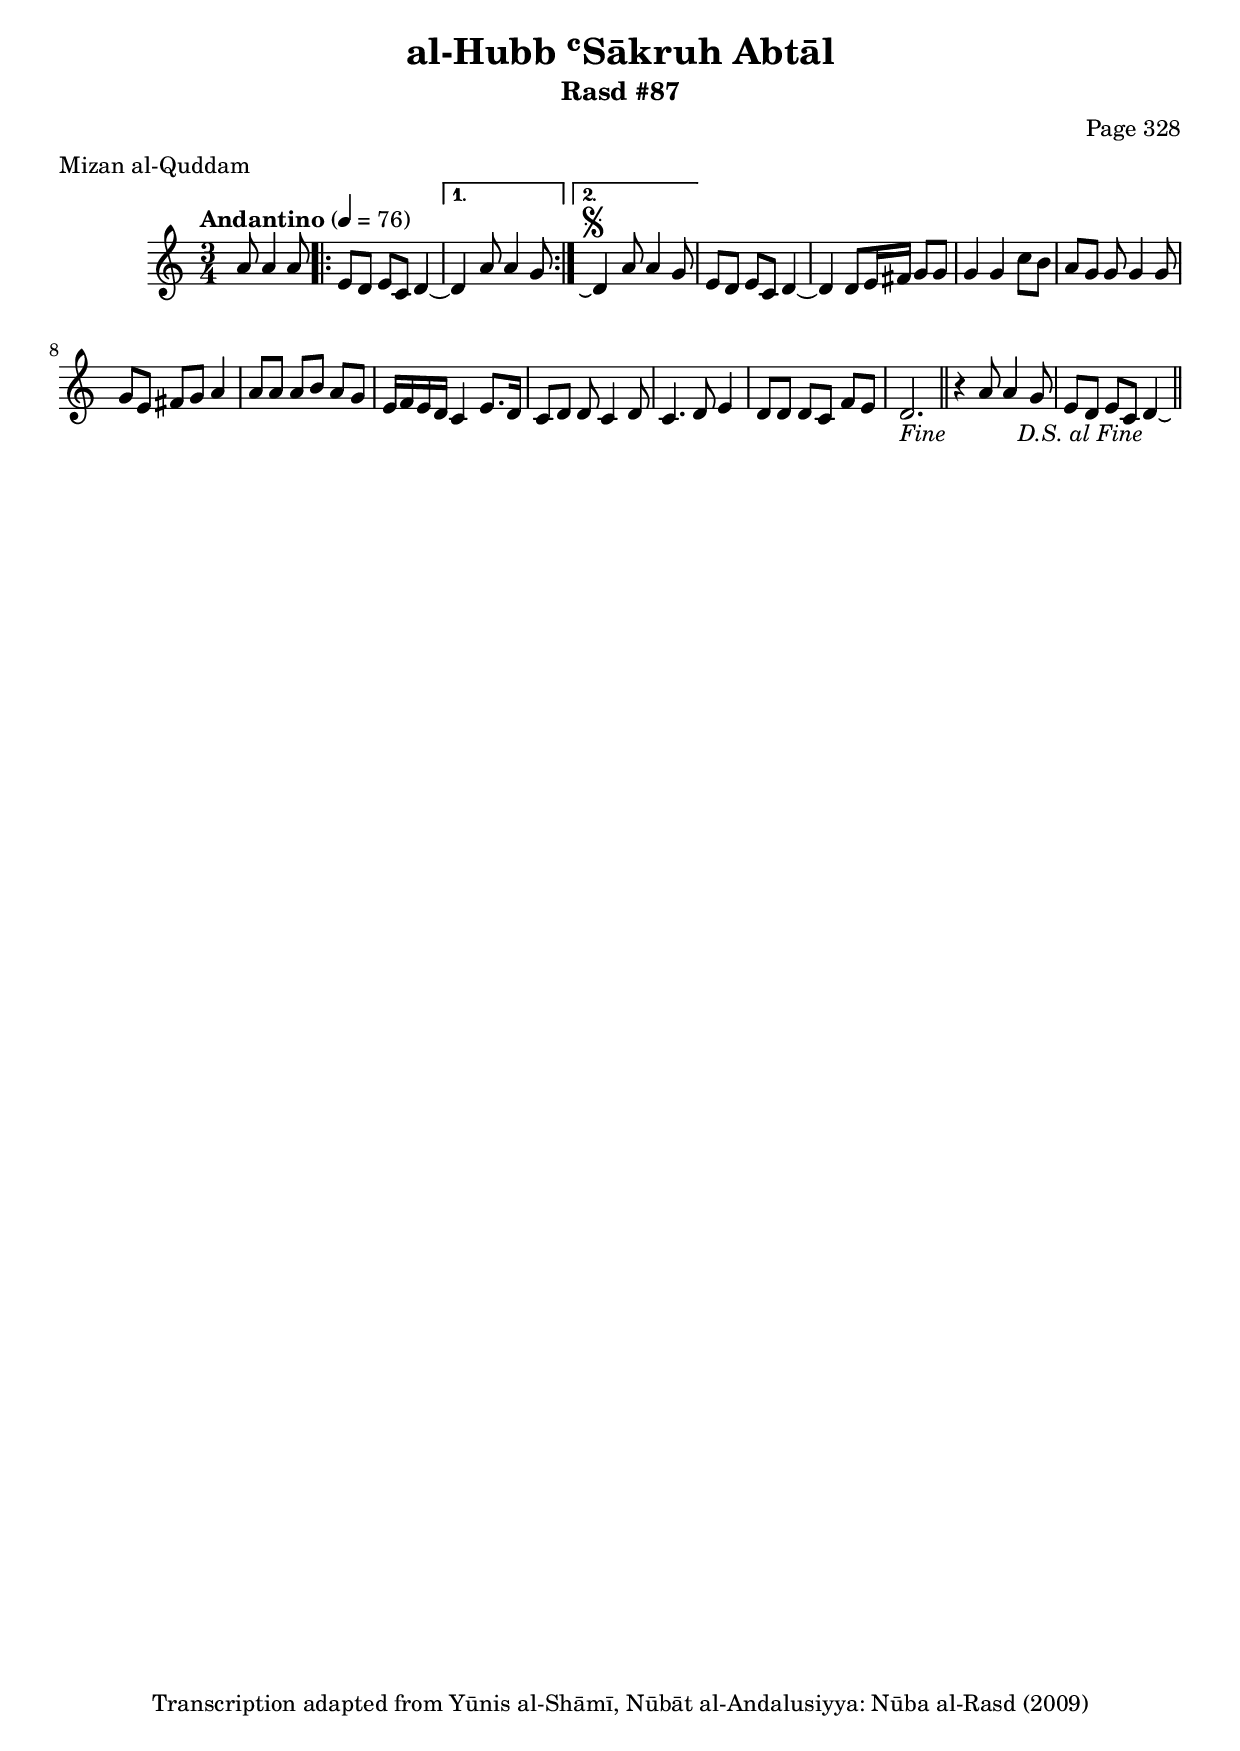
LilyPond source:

\version "2.18.2"

\header {
	title = "al-Hubb ʿSākruh Abtāl"
	subtitle = "Rasd #87"
	composer = "Page 328"
	meter = "Mizan al-Quddam"
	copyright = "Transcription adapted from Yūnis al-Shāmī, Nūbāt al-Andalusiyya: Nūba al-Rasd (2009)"
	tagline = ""
}

% VARIABLES

db = \bar "!"
dc = \markup { \right-align { \italic { "D.C. al Fine" } } }
ds = \markup { \right-align { \italic { "D.S. al Fine" } } }
dsalcoda = \markup { \right-align { \italic { "D.S. al Coda" } } }
dcalcoda = \markup { \right-align { \italic { "D.C. al Coda" } } }
fine = \markup { \italic { "Fine" } }
incomplete = \markup { \right-align "Incomplete: missing pages in scan. Following number is likely also missing" }
continue = \markup { \center-align "Continue..." }
segno = \markup { \musicglyph #"scripts.segno" }
coda = \markup { \musicglyph #"scripts.coda" }
error = \markup { { "Wrong number of beats in score" } }
repeaterror = \markup { { "Score appears to be missing repeat" } }
accidentalerror = \markup { { "Unclear accidentals" } }


% TRANSCRIPTION

\relative d' {
	\clef "treble"
	\key c \major
	\time 3/4
		\set Timing.beamExceptions = #'()
		\set Timing.baseMoment = #(ly:make-moment 1/4)
		\set Timing.beatStructure = #'(1 1 1)
	\tempo "Andantino" 4 = 76

	\partial 2

	a'8 a4 a8 |

	\repeat volta 2 {
		e8 d e c d4~ |
	}

	\alternative {
		{
			d4 a'8 a4 g8 |
		}
		{
			d4\repeatTie^\segno a'8 a4 g8 |
		}
	}

	e8 d e c d4~ |
	d4 d8 e16 fis g8 g |
	g4 g c8 b |
	a g g g4 g8 |
	g e fis g a4 |
	a8 a a b a g |
	e16 f e d c4 e8. d16 |
	c8 d d c4 d8 |
	c4. d8 e4 |
	d8 d d c f e d2.-\fine \bar "||"
	r4 a'8 a4 g8 |
	e d e c d4-\ds\laissezVibrer \bar "||"

}
